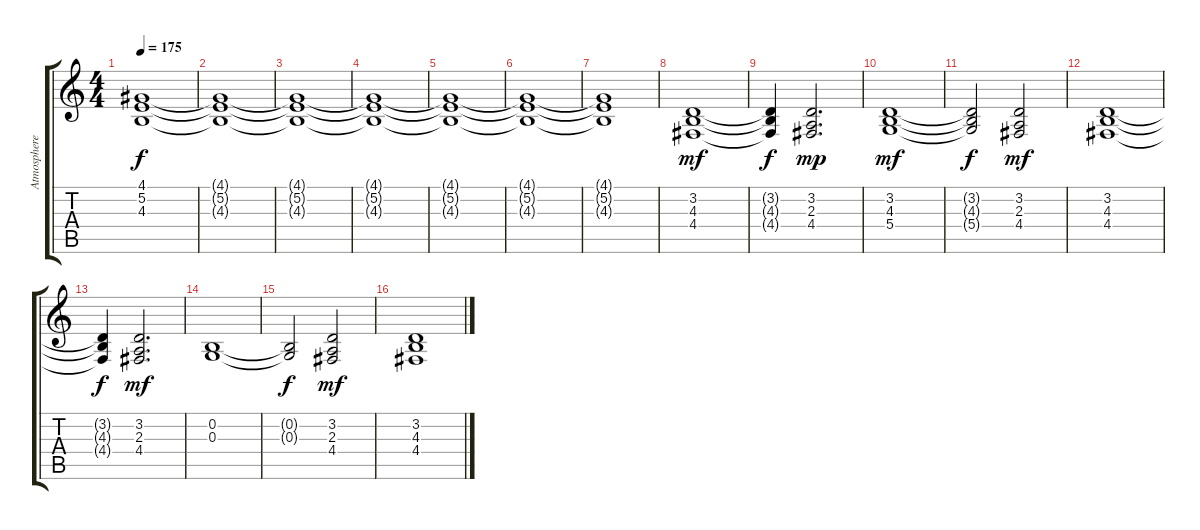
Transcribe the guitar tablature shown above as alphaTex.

\track ("Atmosphere" "Atmosphere") {instrument fx4atmosphere}
\staff {score tabs}
\tuning (E4 B3 G3 D3 A2 E2) {hide}
\ts (4 4)
\tempo 175
\clef g2
\ks c
(4.1{t} 5.2{t} 4.3{t}).1{dy f} |
(4.1{t} 5.2{t} 4.3{t}).1 |
(4.1{t} 5.2{t} 4.3{t}).1 |
(4.1{t} 5.2{t} 4.3{t}).1 |
(4.1{t} 5.2{t} 4.3{t}).1 |
(4.1{t} 5.2{t} 4.3{t}).1 |
(4.1{t} 5.2{t} 4.3{t}).1 |
(3.2 4.3 4.4).1{dy mf} |
(3.2{t} 4.3{t} 4.4{t}).4{dy f} (3.2 2.3 4.4).2{d dy mp} |
(3.2 4.3 5.4).1{dy mf} |
(3.2{t} 4.3{t} 5.4{t}).2{dy f} (3.2 2.3 4.4).2{dy mf} |
(3.2 4.3 4.4).1 |
(3.2{t} 4.3{t} 4.4{t}).4{dy f} (3.2 2.3 4.4).2{d dy mf} |
(0.2 0.3).1 |
(0.2{t} 0.3{t}).2{dy f} (3.2 2.3 4.4).2{dy mf} |
(3.2 4.3 4.4).1
